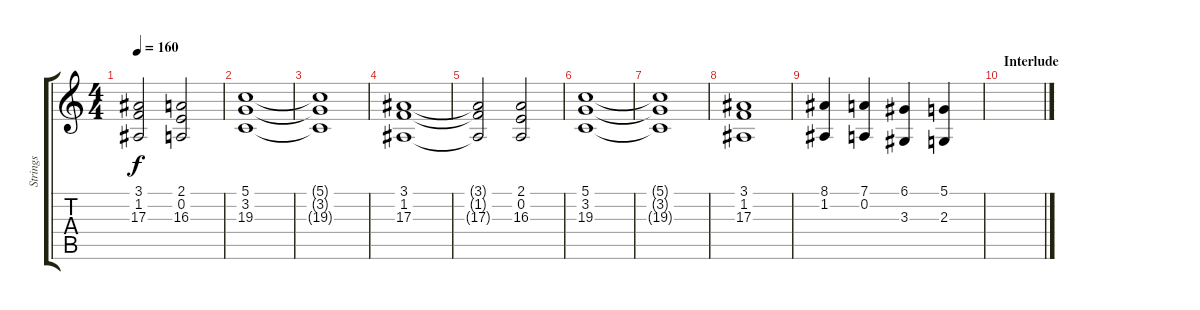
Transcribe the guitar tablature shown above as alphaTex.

\track ("Strings" "Strings") {instrument stringensemble1}
\staff {score tabs}
\tuning (D4 A3 F3 C3 G2 D2) {hide}
\ts (4 4)
\tempo 160
\clef g2
\ks c
(3.1{t} 1.2{t} 17.3{t}).2{dy f} (2.1 0.2 16.3).2 |
(5.1 3.2 19.3).1 |
(5.1{t} 3.2{t} 19.3{t}).1 |
(3.1 1.2 17.3).1 |
(3.1{t} 1.2{t} 17.3{t}).2 (2.1 0.2 16.3).2 |
(5.1 3.2 19.3).1 |
(5.1{t} 3.2{t} 19.3{t}).1 |
(3.1 1.2 17.3).1 |
(8.1 1.2).4 (7.1 0.2).4 (6.1 3.3).4 (5.1 2.3).4 |
\section ("" "Interlude")
